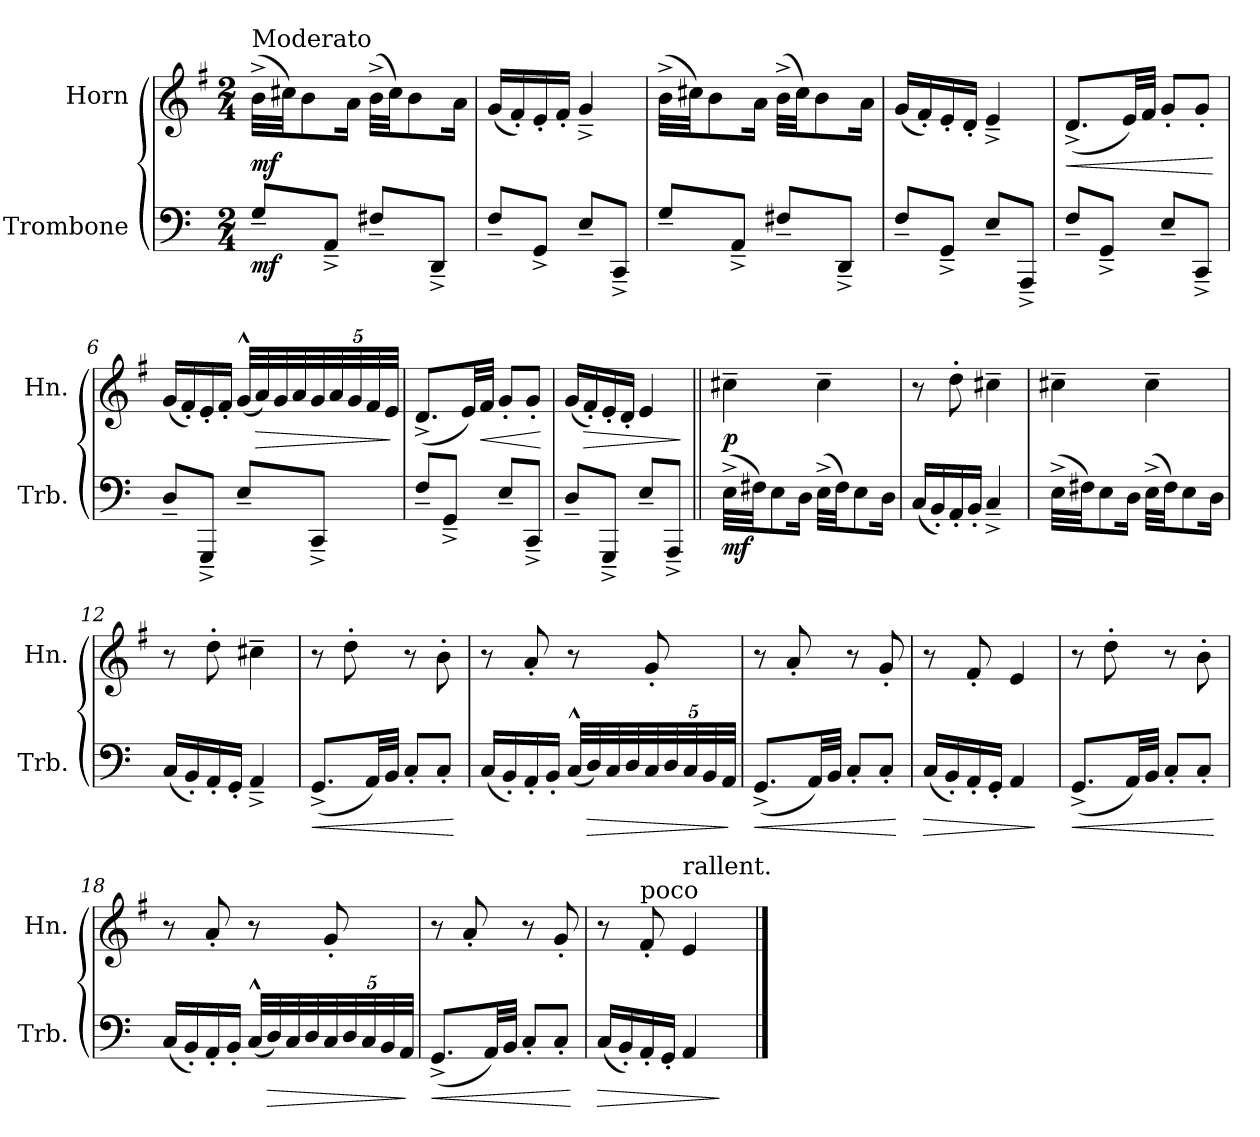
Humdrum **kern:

**kern	**dynam	**kern	**dynam
*part2	*part2	*part1	*part1
*staff2	*staff2	*staff1	*staff1
*I"Trombone	*	*I"Horn	*
*I'Trb.	*	*I'Hn.	*
*clefF4	*	*clefG2	*
*	*	*ITrd4c7	*
*k[]	*	*k[]	*
*C:	*	*C:	*
*M2/4	*	*M2/4	*
*MM80	*	*MM80	*
=1	=1	=1	=1
!	!	!LO:TX:a:t=Moderato	!
!	!LO:DY:b	!	!LO:DY:b
8G~/L	mf	(32e^\LLL	mf
.	.	32f#X\JJ)	.
.	.	8e\	.
8AA~^/J	.	.	.
.	.	16d\Jk	.
8F#X~/L	.	(32e^\LLL	.
.	.	32f#\JJ)	.
.	.	8e\	.
8DD~^/J	.	.	.
.	.	16d\Jk	.
=2	=2	=2	=2
8F~/L	.	(16c/LL	.
.	.	16B'/)	.
8GG^/J	.	16A'/	.
.	.	16B'/JJ	.
8E~/L	.	4c~^/	.
8CC~^/J	.	.	.
=3	=3	=3	=3
8G~/L	.	(32e^\LLL	.
.	.	32f#X\JJ)	.
.	.	8e\	.
8AA~^/J	.	.	.
.	.	16d\Jk	.
8F#X~/L	.	(32e^\LLL	.
.	.	32f#\JJ)	.
.	.	8e\	.
8DD~^/J	.	.	.
.	.	16d\Jk	.
=4	=4	=4	=4
8F~/L	.	(16c/LL	.
.	.	16B'/)	.
8GG~^/J	.	16A'/	.
.	.	16G'/JJ	.
8E~/L	.	4A~^/	.
8AAA~^/J	.	.	.
=5	=5	=5	=5
!	!	!	!LO:HP:b
8F~/L	.	(8.G^/L	<
8GG~^/J	.	.	.
.	.	32A/LL)	.
.	.	32B/JJJ	.
8E~/L	.	8c'/L	.
8CC~^/J	.	8c'/J	.
.	.	.	[
!!LO:LB:g=z
=6	=6	=6	=6
8D~/L	.	(16c/LL	.
.	.	16B'/)	.
8GGG~^/J	.	16A'/	.
.	.	16B'/JJ	.
8E~/L	.	(32c^^/LLL	.
!	!	!	!LO:HP:b
.	.	32d/)	>
.	.	32c/	.
.	.	32d/	.
*	*	*Xbrackettup	*
8CC~^/J	.	40c/	.
.	.	40d/	.
.	.	40c/	.
.	.	40B/	.
.	.	40A/JJJ	.
.	.	.	]
=7	=7	=7	=7
8F~/L	.	(8.G^/L	.
8GG~^/J	.	.	.
.	.	32A/LL)	.
!	!	!	!LO:HP:b
.	.	32B/JJJ	<
8E~/L	.	8c'/L	.
8CC~^/J	.	8c'/J	.
.	.	.	[
=8	=8	=8	=8
8D~/L	.	(16c/LL	.
!	!	!	!LO:HP:b
.	.	16B'/)	>
8GGG~^/J	.	16A'/	.
.	.	16G'/JJ	.
8E~/L	.	4A/	.
8AAA~^/J	.	.	.
.	.	.	]
=9||	=9||	=9||	=9||
!	!LO:DY:b	!	!LO:DY:b
(32E^\LLL	mf	4f#X~\	p
32F#X\JJ)	.	.	.
8E\	.	.	.
16D\Jk	.	.	.
(32E^\LLL	.	4f#~\	.
32F#\JJ)	.	.	.
8E\	.	.	.
16D\Jk	.	.	.
=10	=10	=10	=10
(16C/LL	.	8r	.
16BB'/)	.	.	.
16AA'/	.	8g'\	.
16BB'/JJ	.	.	.
4C~^/	.	4f#X~\	.
!!LO:LB:g=z
=11	=11	=11	=11
(32E^\LLL	.	4f#X~\	.
32F#X\JJ)	.	.	.
8E\	.	.	.
16D\Jk	.	.	.
(32E^\LLL	.	4f#~\	.
32F#\JJ)	.	.	.
8E\	.	.	.
16D\Jk	.	.	.
=12	=12	=12	=12
(16C/LL	.	8r	.
16BB'/)	.	.	.
16AA'/	.	8g'\	.
16GG'/JJ	.	.	.
4AA~^/	.	4f#X~\	.
=13	=13	=13	=13
!	!LO:HP:b	!	!
(8.GG^/L	<	8r	.
.	.	8g'\	.
32AA/LL)	.	.	.
32BB/JJJ	.	.	.
8C'/L	.	8r	.
8C'/J	.	8e'\	.
.	[	.	.
=14	=14	=14	=14
(16C/LL	.	8r	.
16BB'/)	.	.	.
16AA'/	.	8d'/	.
16BB'/JJ	.	.	.
(32C^^/LLL	.	8r	.
!	!LO:HP:b	!	!
32D/)	>	.	.
32C/	.	.	.
32D/	.	.	.
*Xbrackettup	*	*	*
40C/	.	8c'/	.
40D/	.	.	.
40C/	.	.	.
40BB/	.	.	.
40AA/JJJ	.	.	.
.	]	.	.
=15	=15	=15	=15
!	!LO:HP:b	!	!
(8.GG^/L	<	8r	.
.	.	8d'/	.
32AA/LL)	.	.	.
32BB/JJJ	.	.	.
8C'/L	.	8r	.
8C'/J	.	8c'/	.
.	[	.	.
!!LO:LB:g=z
=16	=16	=16	=16
!	!LO:HP:b	!	!
(16C/LL	>	8r	.
16BB'/)	.	.	.
16AA'/	.	8B'/	.
16GG'/JJ	.	.	.
4AA/	.	4A/	.
.	]	.	.
=17	=17	=17	=17
!	!LO:HP:b	!	!
(8.GG^/L	<	8r	.
.	.	8g'\	.
32AA/LL)	.	.	.
32BB/JJJ	.	.	.
8C'/L	.	8r	.
8C'/J	.	8e'\	.
.	[	.	.
=18	=18	=18	=18
(16C/LL	.	8r	.
16BB'/)	.	.	.
16AA'/	.	8d'/	.
16BB'/JJ	.	.	.
(32C^^/LLL	.	8r	.
!	!LO:HP:b	!	!
32D/)	>	.	.
32C/	.	.	.
32D/	.	.	.
40C/	.	8c'/	.
40D/	.	.	.
40C/	.	.	.
40BB/	.	.	.
40AA/JJJ	.	.	.
.	]	.	.
=19	=19	=19	=19
!	!LO:HP:b	!	!
(8.GG^/L	<	8r	.
.	.	8d'/	.
32AA/LL)	.	.	.
32BB/JJJ	.	.	.
8C'/L	.	8r	.
8C'/J	.	8c'/	.
.	[	.	.
=20	=20	=20	=20
!	!LO:HP:b	!	!
(16C/LL	>	8r	.
16BB'/)	.	.	.
!	!	!LO:TX:a:t=poco	!
16AA'/	.	8B'/	.
16GG'/JJ	.	.	.
!	!	!LO:TX:a:t=rallent.	!
4AA/	.	4A/	.
.	]	.	.
==	==	==	==
*-	*-	*-	*-
